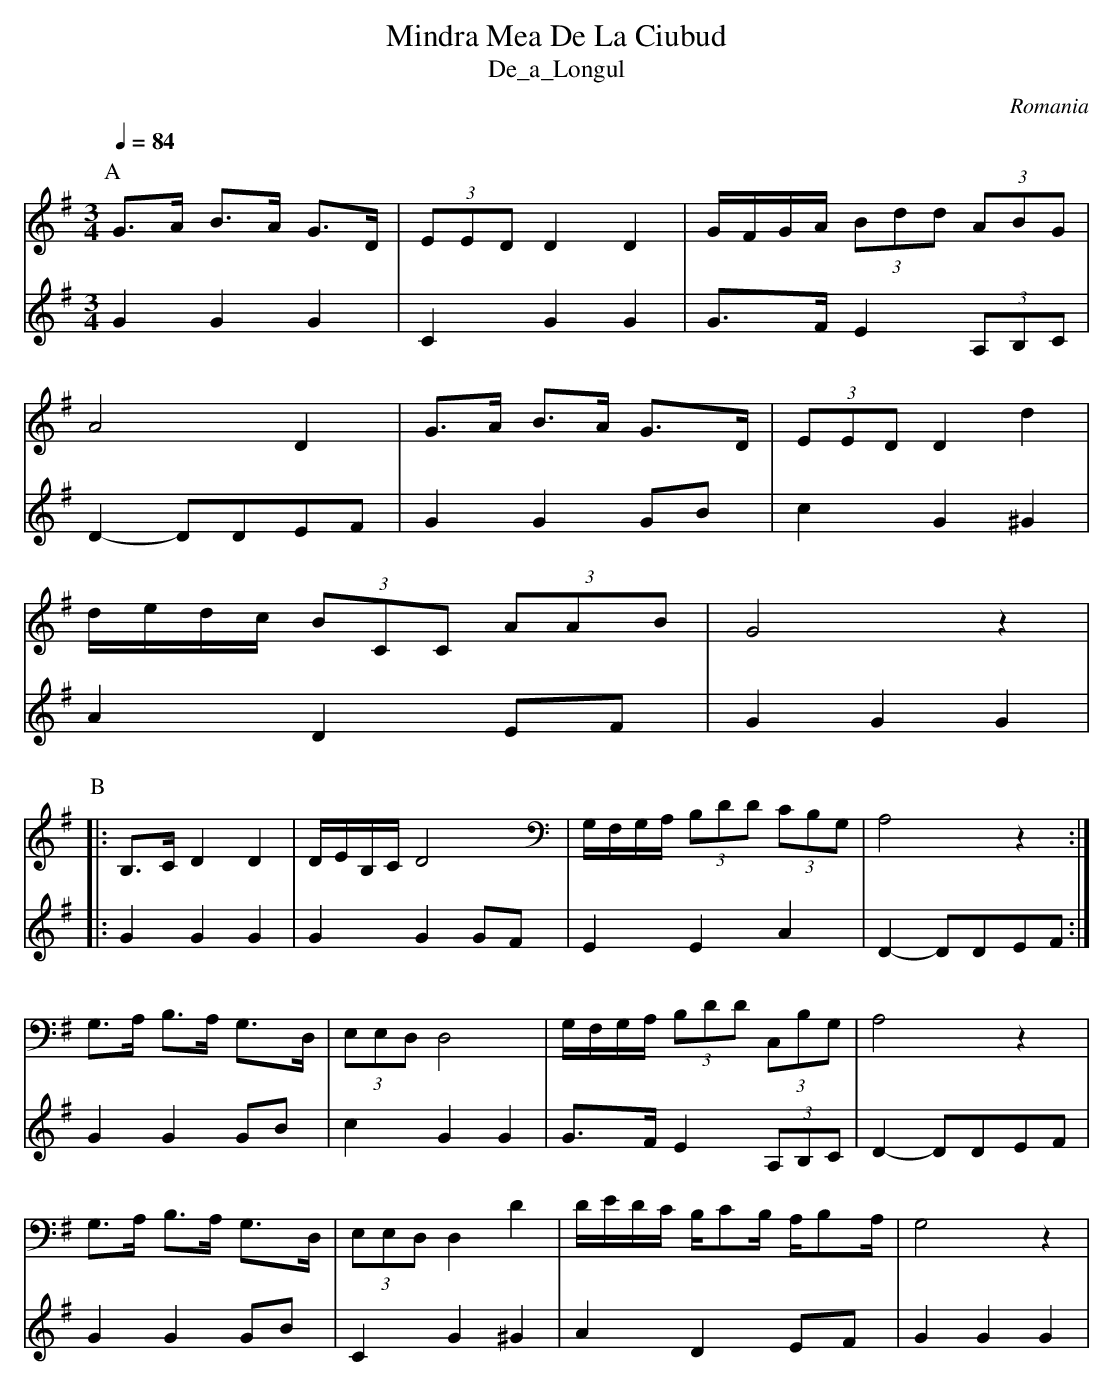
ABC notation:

X:1
T: Mindra Mea De La Ciubud
T: De_a_Longul
O: Romania
M: 3/4
L: 1/8
Q: 1/4=84
K: G
P:A
V:1
K: G octave=-1
  g>a b>a g>d             | (3 eed d2 d2| g/f/g/a/ (3bd'd' (3 abg|
V:2
  G2 G2 G2                | C2 G2 G2    | G>F E2 (3A,B,C         |
V:1
  a4 d2                   | g>a b>a g>d | (3eed d2 d'2           |
V:2
  D2-DDEF                 | G2 G2 GB    | c2 G2 ^G2              |
V:1
  d'/e'/d'/c'/ (3bcc (3aab| g4 z2       |
V:2
  A2 D2 EF                | G2 G2 G2    |
P:B
V:1
|:B>c d2 d2               | d/e/B/c/ d4 | G/F/G/A/ (3Bdd (3cBG   | A4 z2    :|
V:2
|:G2 G2 G2                | G2 G2 GF    | E2 E2 A2               | D2-DDEF  :|
V:1
  G>A B>A G>D             | (3EED D4    | G/F/G/A/ (3Bdd (3CBG   | A4 z2    |
V:2
  G2 G2 GB                |c2 G2 G2     | G>F E2 (3A,B,C         | D2-DDEF  |
V:1
  G>A B>A G>D             | (3EED D2 d2 | d/e/d/c/ B/cB/ A/BA/   | G4 z2    |
V:2
  G2 G2 GB                | C2 G2 ^G2   | A2 D2 EF               | G2 G2 G2 |
